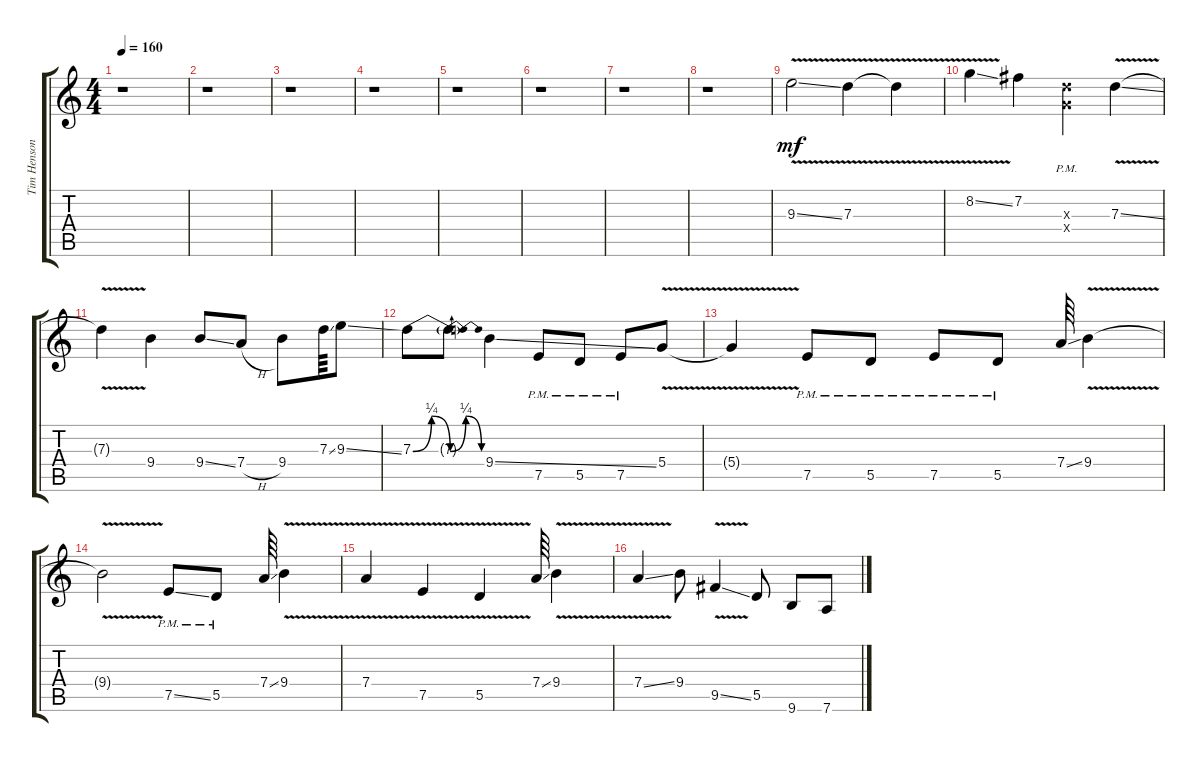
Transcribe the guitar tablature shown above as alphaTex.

\track ("Tim Henson Harmony" "Tim Henson") {instrument acousticguitarsteel}
\staff {score tabs}
\tuning (E4 B3 G3 D3 A2 D2) {hide}
\ts (4 4)
\tempo 160
\clef g2
\ks c
r.1{dy mf} |
r.1 |
r.1 |
r.1 |
r.1 |
r.1 |
r.1 |
r.1 |
9.3{v ss}.2 7.3{v}.4 7.3{v t}.4 |
8.2{v ss}.4 7.2.4 (7.3{pm x} 5.4{pm x}).4 7.3{v ss}.4 |
7.3{v t}.4 9.4.4 9.4{ss}.8 7.4{h}.8 9.4.8 7.3{ss}.64 9.3{ss}.8 |
7.3{be (bendrelease 0 0 30 1 30 1 60 0)}.8 7.3{be (bendrelease 0 0 30 1 30 1 60 0) t}.8 9.4{ss}.4 7.5{pm}.8 5.5{pm}.8 7.5{pm}.8 5.4{v}.8 |
5.4{v t}.4 7.5{pm}.8 5.5{pm}.8 7.5{pm}.8 5.5{pm}.8 7.4{ss}.64 9.4{v}.4 |
9.4{v t}.2 7.5{ss pm}.8 5.5{pm}.8 7.4{ss}.64 9.4{v}.4 |
7.4{v}.4 7.5{v}.4 5.5{v}.4 7.4{ss}.64 9.4{v}.4 |
7.4{v ss}.4 9.4.8 9.5{v ss}.4 5.5.8 9.6.8 7.6.8
